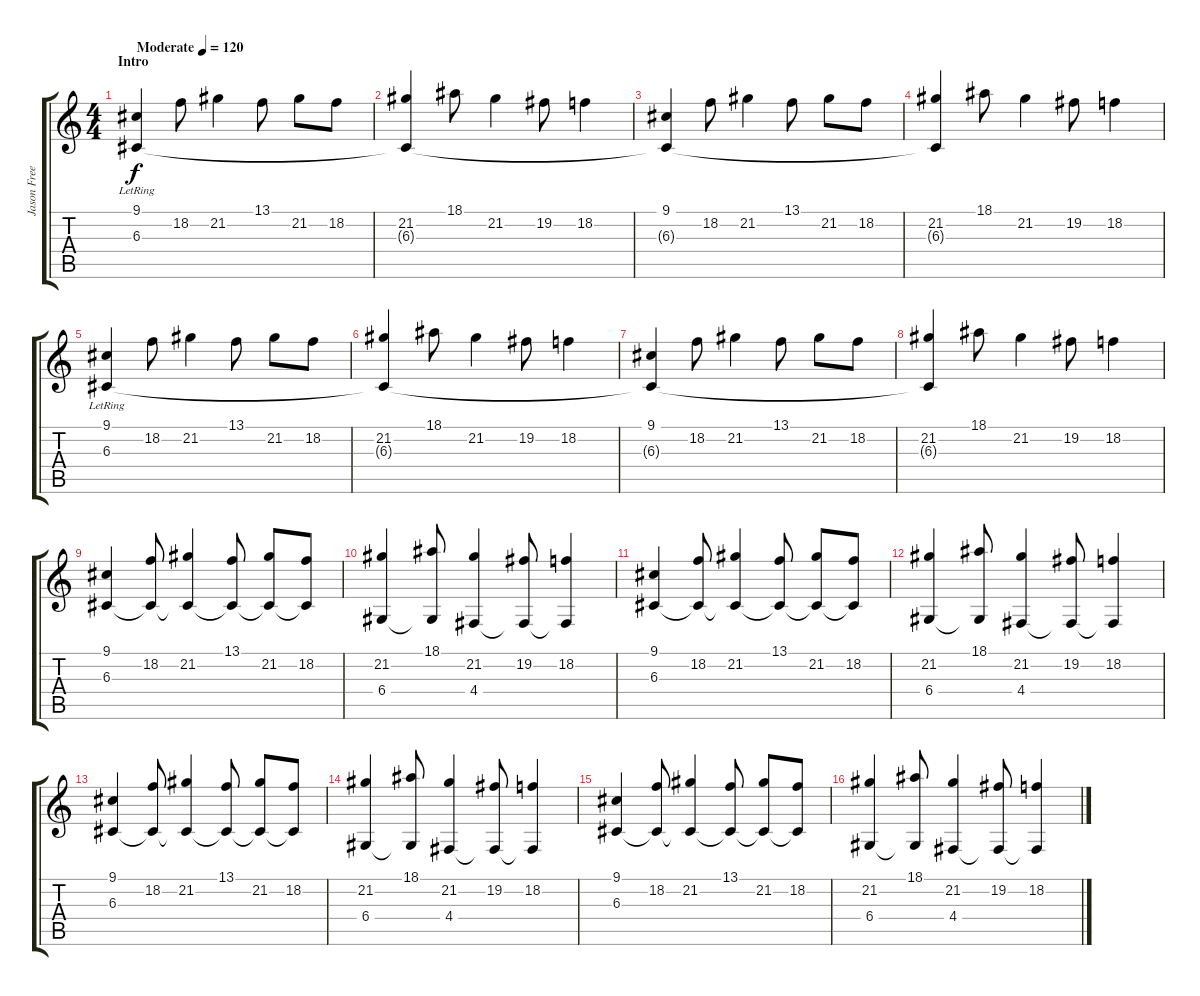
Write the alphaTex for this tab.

\track ("Jason Freese" "Jason Free") {instrument brightacousticpiano}
\staff {score tabs}
\tuning (E4 B3 G3 D3 A2 E2) {hide}
\ts (4 4)
\section ("" "Intro")
\tempo (120 "Moderate")
\clef g2
\ks c
(9.1 6.3{lr}).4{dy f instrument brightacousticpiano} 18.2.8 21.2.4 13.1.8 21.2.8 18.2.8 |
(21.2 6.3{t}).4 18.1.8 21.2.4 19.2.8 18.2.4 |
(9.1 6.3{t}).4 18.2.8 21.2.4 13.1.8 21.2.8 18.2.8 |
(21.2 6.3{t}).4 18.1.8 21.2.4 19.2.8 18.2.4 |
(9.1 6.3{lr}).4 18.2.8 21.2.4 13.1.8 21.2.8 18.2.8 |
(21.2 6.3{t}).4 18.1.8 21.2.4 19.2.8 18.2.4 |
(9.1 6.3{t}).4 18.2.8 21.2.4 13.1.8 21.2.8 18.2.8 |
(21.2 6.3{t}).4 18.1.8 21.2.4 19.2.8 18.2.4 |
(9.1 6.3).4 (18.2 6.3{t}).8 (21.2 6.3{t}).4 (13.1 6.3{t}).8 (21.2 6.3{t}).8 (18.2 6.3{t}).8 |
(21.2 6.4).4 (18.1 6.4{t}).8 (21.2 4.4).4 (19.2 4.4{t}).8 (18.2 4.4{t}).4 |
(9.1 6.3).4 (18.2 6.3{t}).8 (21.2 6.3{t}).4 (13.1 6.3{t}).8 (21.2 6.3{t}).8 (18.2 6.3{t}).8 |
(21.2 6.4).4 (18.1 6.4{t}).8 (21.2 4.4).4 (19.2 4.4{t}).8 (18.2 4.4{t}).4 |
(9.1 6.3).4 (18.2 6.3{t}).8 (21.2 6.3{t}).4 (13.1 6.3{t}).8 (21.2 6.3{t}).8 (18.2 6.3{t}).8 |
(21.2 6.4).4 (18.1 6.4{t}).8 (21.2 4.4).4 (19.2 4.4{t}).8 (18.2 4.4{t}).4 |
(9.1 6.3).4 (18.2 6.3{t}).8 (21.2 6.3{t}).4 (13.1 6.3{t}).8 (21.2 6.3{t}).8 (18.2 6.3{t}).8 |
(21.2 6.4).4 (18.1 6.4{t}).8 (21.2 4.4).4 (19.2 4.4{t}).8 (18.2 4.4{t}).4
